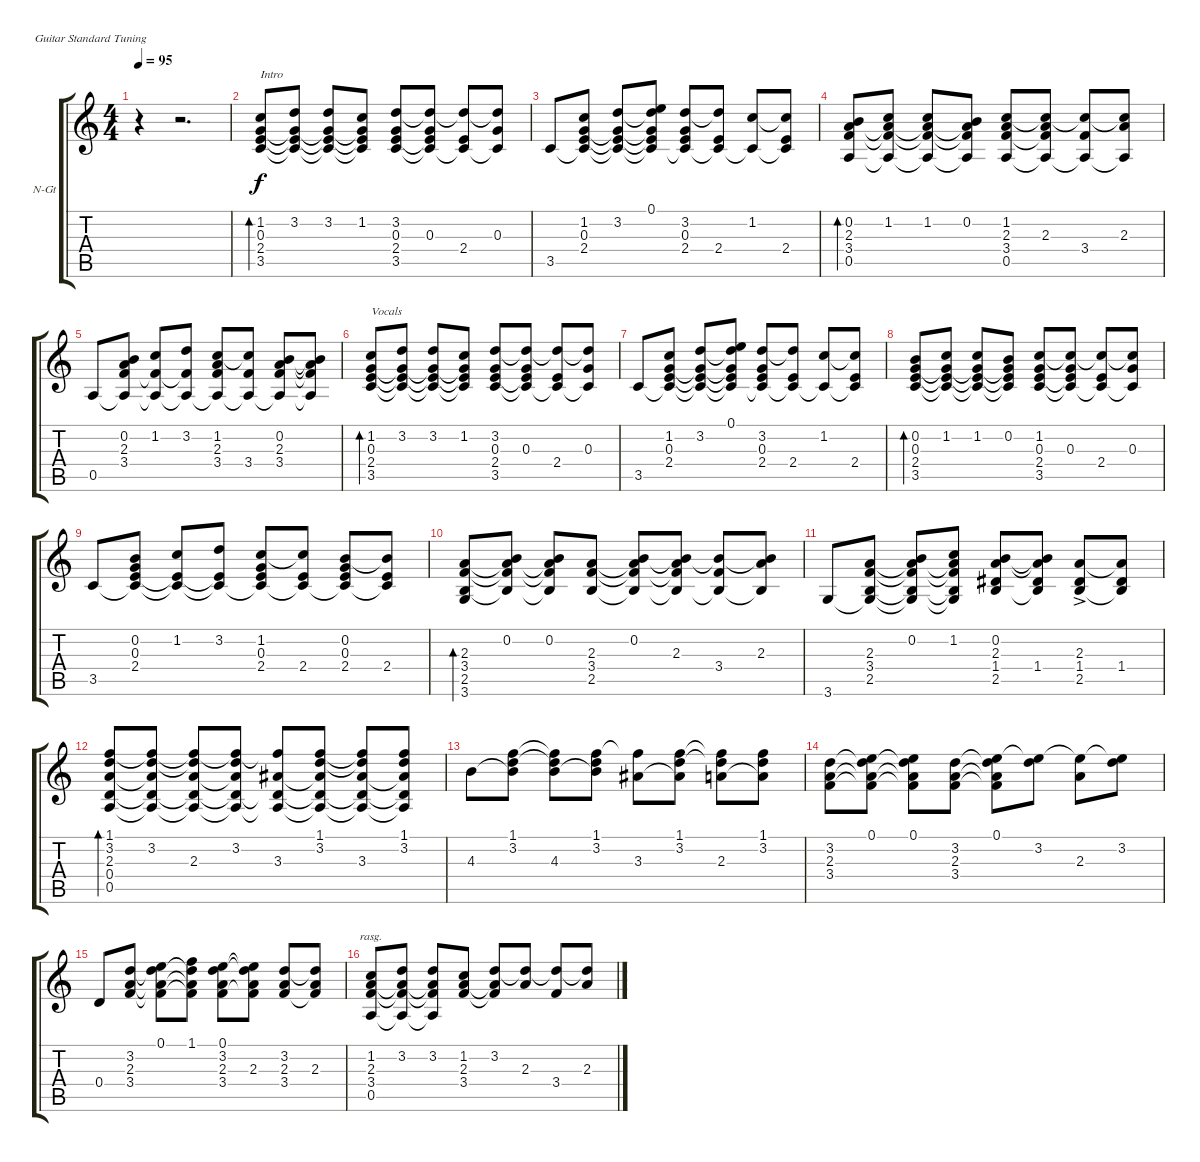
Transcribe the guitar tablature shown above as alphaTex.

\bracketExtendMode groupsimilarinstruments
\firstSystemTrackNameOrientation horizontal
\otherSystemsTrackNameOrientation horizontal
\track ("Track 1" "N-Gt") {instrument acousticguitarnylon}
\staff {score tabs}
\tuning (E4 B3 G3 D3 A2 E2)
\ts (4 4)
\tempo 95
\clef g2
\ks c
r.4{dy f instrument acousticguitarnylon} r.2{d} |
(1.2 0.3 2.4 3.5).8{bd 480 txt "Intro"} (3.2 0.3{t} 2.4{t} 3.5{t}).8 (3.2 0.3{t} 2.4{t} 3.5{t}).8 (1.2 0.3{t} 2.4{t} 3.5{t}).8 (3.2 0.3 2.4 3.5).8 (3.2{t} 0.3 2.4{t} 3.5{t}).8 (3.2{t} 2.4 3.5{t}).8 (3.2{t} 0.3 3.5{t}).8 |
3.5.8 (1.2 0.3 2.4 3.5{t}).8 (3.2 0.3{t} 2.4{t} 3.5{t}).8 (0.1 3.2{t} 0.3{t} 2.4{t} 3.5{t}).8 (3.2 0.3 2.4 3.5{t}).8 (3.2{t} 2.4 3.5{t}).8 (1.2 3.5{t}).8 (1.2{t} 2.4 3.5{t}).8 |
(0.2 2.3 3.4 0.5).8{bd 480} (1.2 2.3{t} 3.4{t} 0.5{t}).8 (1.2 2.3{t} 3.4{t} 0.5{t}).8 (0.2 2.3{t} 3.4{t} 0.5{t}).8 (1.2 2.3 3.4 0.5).8 (1.2{t} 2.3 3.4{t} 0.5{t}).8 (1.2{t} 3.4 0.5{t}).8 (1.2{t} 2.3 0.5{t}).8 |
0.5.8 (0.2 2.3 3.4 0.5{t}).8 (1.2 3.4{t} 0.5{t}).8 (3.2 3.4{t} 0.5{t}).8 (1.2 2.3 3.4 0.5{t}).8 (1.2{t} 3.4 0.5{t}).8 (0.2 2.3 3.4 0.5{t}).8 (0.2{t} 2.3{t} 3.4{t} 0.5{t}).8 |
(1.2 0.3 2.4 3.5).8{bd 480 txt "Vocals"} (3.2 0.3{t} 2.4{t} 3.5{t}).8 (3.2 0.3{t} 2.4{t} 3.5{t}).8 (1.2 0.3{t} 2.4{t} 3.5{t}).8 (3.2 0.3 2.4 3.5).8 (3.2{t} 0.3 2.4{t} 3.5{t}).8 (3.2{t} 2.4 3.5{t}).8 (3.2{t} 0.3 3.5{t}).8 |
3.5.8 (1.2 0.3 2.4 3.5{t}).8 (3.2 0.3{t} 2.4{t} 3.5{t}).8 (0.1 3.2{t} 0.3{t} 2.4{t} 3.5{t}).8 (3.2 0.3 2.4 3.5{t}).8 (3.2{t} 2.4 3.5{t}).8 (1.2 3.5{t}).8 (1.2{t} 2.4 3.5{t}).8 |
(0.2 0.3 2.4 3.5).8{bd 480} (1.2 0.3{t} 2.4{t} 3.5{t}).8 (1.2 0.3{t} 2.4{t} 3.5{t}).8 (0.2 0.3{t} 2.4{t} 3.5{t}).8 (1.2 0.3 2.4 3.5).8 (1.2{t} 0.3 2.4{t} 3.5{t}).8 (1.2{t} 2.4 3.5{t}).8 (1.2{t} 0.3 3.5{t}).8 |
3.5.8 (0.2 0.3 2.4 3.5{t}).8 (1.2 2.4{t} 3.5{t}).8 (3.2 2.4{t} 3.5{t}).8 (1.2 0.3 2.4 3.5{t}).8 (1.2{t} 2.4 3.5{t}).8 (0.2 0.3 2.4 3.5{t}).8 (0.2{t} 2.4 3.5{t}).8 |
(2.3 3.4 2.5 3.6).8{bd 480} (0.2 2.3{t} 3.4{t} 2.5{t}).8 (0.2 2.3{t} 3.4{t} 2.5{t}).8 (2.3 3.4 2.5).8 (0.2 2.3{t} 3.4{t} 2.5{t}).8 (0.2{t} 2.3 3.4{t} 2.5{t}).8 (0.2{t} 3.4 2.5{t}).8 (0.2{t} 2.3 2.5{t}).8 |
3.6.8 (2.3 3.4 2.5 3.6{t}).8 (0.2 2.3{t} 3.4{t} 2.5{t} 3.6{t}).8 (1.2 2.3{t} 3.4{t} 2.5{t} 3.6{t}).8 (0.2 2.3 1.4 2.5).8 (0.2{t} 2.3{t} 1.4 2.5{t}).8 (2.3{ac} 1.4 2.5).8 (2.3{t} 1.4 2.5{t}).8 |
(1.1 3.2 2.3 0.4 0.5).8{bd 480} (1.1{t} 3.2 2.3{t} 0.4{t} 0.5{t}).8 (1.1{t} 3.2{t} 2.3 0.4{t} 0.5{t}).8 (1.1{t} 3.2 2.3{t} 0.4{t} 0.5{t}).8 (1.1{t} 3.3 0.4{t} 0.5{t}).8 (1.1 3.2 3.3{t} 0.4{t} 0.5{t}).8 (1.1{t} 3.2{t} 3.3 0.4{t} 0.5{t}).8 (1.1 3.2 3.3{t} 0.4{t} 0.5{t}).8 |
4.3.8 (1.1 3.2 4.3{t}).8 (1.1{t} 3.2{t} 4.3).8 (1.1 3.2 4.3{t}).8 (1.1{t} 3.3).8 (1.1 3.2 3.3{t}).8 (1.1{t} 3.2{t} 2.3).8 (1.1 3.2 2.3{t}).8 |
(3.2 2.3 3.4).8 (0.1 3.2{t} 2.3{t} 3.4{t}).8 (0.1 3.2{t} 2.3{t} 3.4{t}).8 (3.2 2.3 3.4).8 (0.1 3.2{t} 2.3{t} 3.4{t}).8 (0.1{t} 3.2).8 (0.1{t} 2.3).8 (0.1{t} 3.2).8 |
0.4.8 (3.2 2.3 3.4).8 (0.1 3.2{t} 2.3{t} 3.4{t}).8 (1.1 3.2{t} 2.3{t} 3.4{t}).8 (0.1 3.2 2.3 3.4).8 (0.1{t} 3.2{t} 2.3 3.4{t}).8 (3.2 2.3 3.4).8 (3.2{t} 2.3 3.4{t}).8 |
(1.2 2.3 3.4 0.5).8{rasg amianapaest} (3.2 2.3{t} 3.4{t} 0.5{t}).8 (3.2 2.3{t} 3.4{t} 0.5{t}).8 (1.2 2.3 3.4).8 (3.2 2.3{t} 3.4{t}).8 (3.2{t} 2.3).8 (3.2{t} 3.4).8 (3.2{t} 2.3).8
